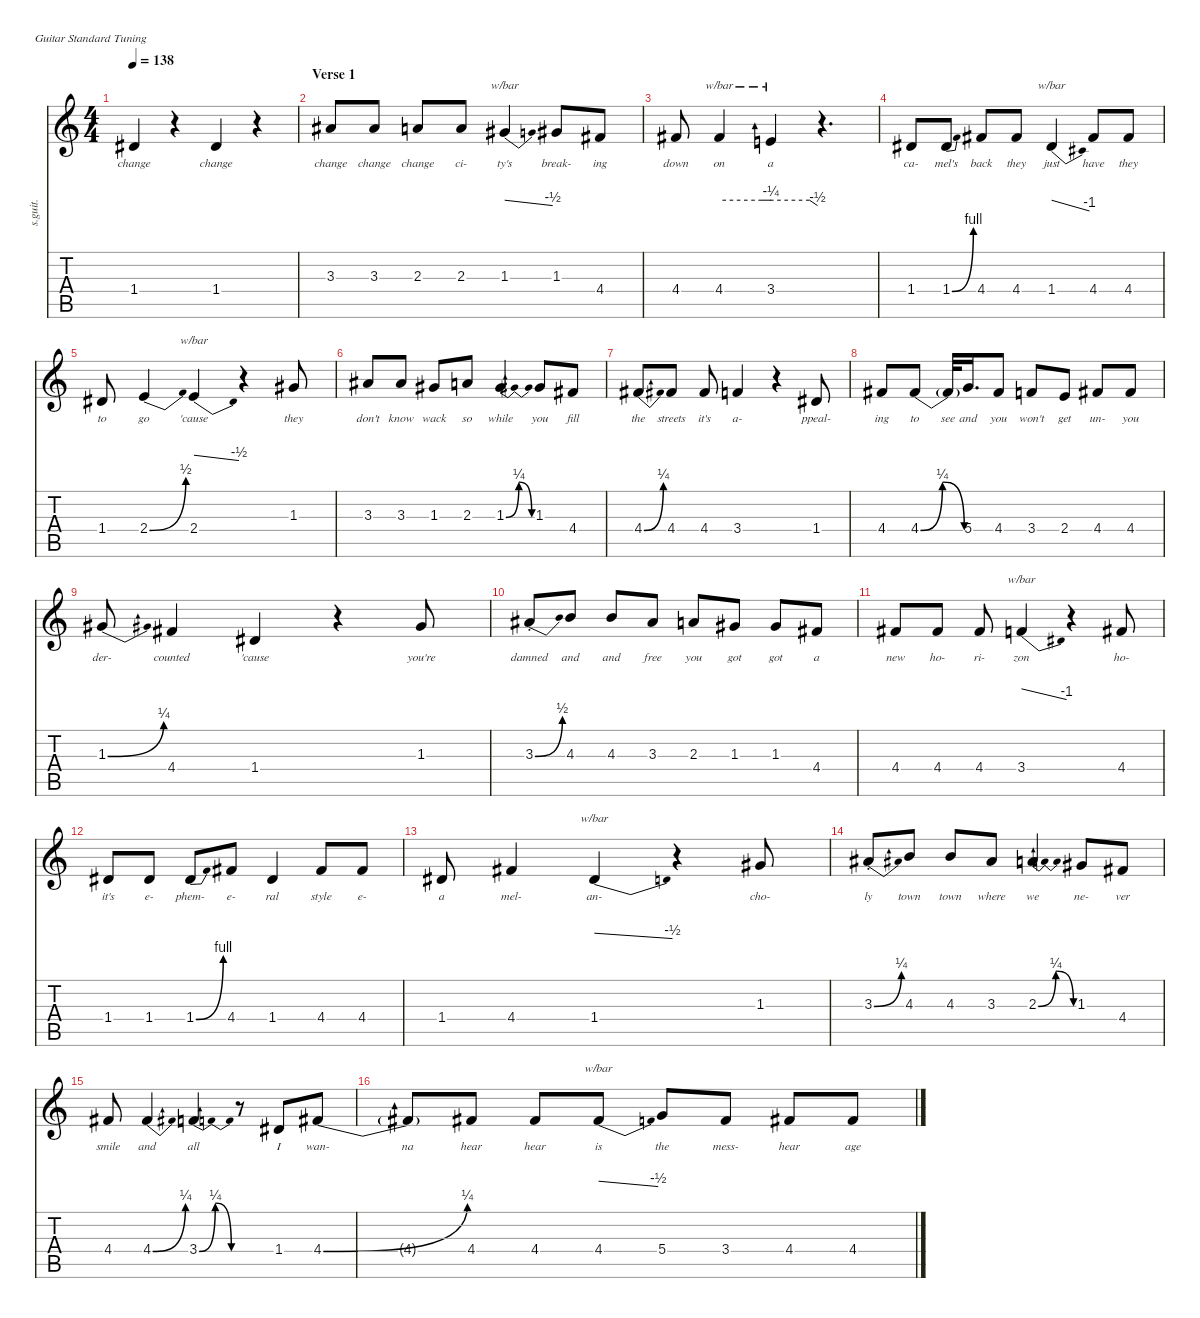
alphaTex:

\defaultSystemsLayout 4
\hideDynamics
\bracketExtendMode nobrackets
\track ("Stuart \"2D\" Pot | Overall Vocals" "s.guit.") {instrument clarinet}
\staff {score tabs}
\tuning (E4 B3 G3 D3 A2 E2)
\displaytranspose 12
\ts (4 4)
\tempo 138
\clef g2
\ks c
1.4{acc #}.4{lyrics (0 "change") lyrics (1 "") lyrics (2 "") lyrics (3 "") lyrics (4 "") dy f} r.4 1.4{acc #}.4{lyrics (0 "change") lyrics (1 "") lyrics (2 "") lyrics (3 "") lyrics (4 "")} r.4 |
\section ("" "Verse 1")
3.3{acc #}.8{lyrics (0 "change") lyrics (1 "") lyrics (2 "") lyrics (3 "") lyrics (4 "")} 3.3{acc #}.8{lyrics (0 "change") lyrics (1 "") lyrics (2 "") lyrics (3 "") lyrics (4 "")} 2.3.8{lyrics (0 "change") lyrics (1 "") lyrics (2 "") lyrics (3 "") lyrics (4 "")} 2.3.8{lyrics (0 "ci-") lyrics (1 "") lyrics (2 "") lyrics (3 "") lyrics (4 "")} 1.3{acc #}.4{tbe (dive default 0 0 60 -2) lyrics (0 "ty's") lyrics (1 "") lyrics (2 "") lyrics (3 "") lyrics (4 "")} 1.3{acc #}.8{lyrics (0 "break-") lyrics (1 "") lyrics (2 "") lyrics (3 "") lyrics (4 "")} 4.4{acc #}.8{lyrics (0 "ing") lyrics (1 "") lyrics (2 "") lyrics (3 "") lyrics (4 "")} |
4.4{acc #}.8{lyrics (0 "down") lyrics (1 "") lyrics (2 "") lyrics (3 "") lyrics (4 "")} 4.4{acc #}.4{tbe (custom default 0 0 49.8 0 49.8 0 60 -1) lyrics (0 "on") lyrics (1 "") lyrics (2 "") lyrics (3 "") lyrics (4 "")} 3.4.4{tbe (custom default 0 -1 49.8 -1 49.8 -1 60 -2) lyrics (0 "a") lyrics (1 "") lyrics (2 "") lyrics (3 "") lyrics (4 "")} r.4{d} |
1.4{acc #}.8{lyrics (0 "ca-") lyrics (1 "") lyrics (2 "") lyrics (3 "") lyrics (4 "")} 1.4{be (bend 0 0 60 4) acc #}.8{lyrics (0 "mel's") lyrics (1 "") lyrics (2 "") lyrics (3 "") lyrics (4 "")} 4.4{acc #}.8{lyrics (0 "back") lyrics (1 "") lyrics (2 "") lyrics (3 "") lyrics (4 "")} 4.4{acc #}.8{lyrics (0 "they") lyrics (1 "") lyrics (2 "") lyrics (3 "") lyrics (4 "")} 1.4{acc #}.4{tbe (dive default 0 0 60 -4) lyrics (0 "just") lyrics (1 "") lyrics (2 "") lyrics (3 "") lyrics (4 "")} 4.4{acc #}.8{lyrics (0 "have") lyrics (1 "") lyrics (2 "") lyrics (3 "") lyrics (4 "")} 4.4{acc #}.8{lyrics (0 "they") lyrics (1 "") lyrics (2 "") lyrics (3 "") lyrics (4 "")} |
1.4{acc #}.8{lyrics (0 "to") lyrics (1 "") lyrics (2 "") lyrics (3 "") lyrics (4 "")} 2.4{be (bend 0 0 60 2)}.4{lyrics (0 "go") lyrics (1 "") lyrics (2 "") lyrics (3 "") lyrics (4 "")} 2.4.4{tbe (dive default 0 0 60 -2) lyrics (0 "'cause") lyrics (1 "") lyrics (2 "") lyrics (3 "") lyrics (4 "")} r.4 1.3{acc #}.8{lyrics (0 "they") lyrics (1 "") lyrics (2 "") lyrics (3 "") lyrics (4 "")} |
3.3{acc #}.8{lyrics (0 "don't") lyrics (1 "") lyrics (2 "") lyrics (3 "") lyrics (4 "")} 3.3{acc #}.8{lyrics (0 "know") lyrics (1 "") lyrics (2 "") lyrics (3 "") lyrics (4 "")} 1.3{acc #}.8{lyrics (0 "wack") lyrics (1 "") lyrics (2 "") lyrics (3 "") lyrics (4 "")} 2.3.8{lyrics (0 "so") lyrics (1 "") lyrics (2 "") lyrics (3 "") lyrics (4 "")} 1.3{be (bendrelease 0 0 30 1 30 1 60 0) acc #}.4{lyrics (0 "while") lyrics (1 "") lyrics (2 "") lyrics (3 "") lyrics (4 "")} 1.3{acc #}.8{lyrics (0 "you") lyrics (1 "") lyrics (2 "") lyrics (3 "") lyrics (4 "")} 4.4{acc #}.8{lyrics (0 "fill") lyrics (1 "") lyrics (2 "") lyrics (3 "") lyrics (4 "")} |
4.4{be (bend 0 0 60 1) acc #}.8{lyrics (0 "the") lyrics (1 "") lyrics (2 "") lyrics (3 "") lyrics (4 "")} 4.4{acc #}.8{lyrics (0 "streets") lyrics (1 "") lyrics (2 "") lyrics (3 "") lyrics (4 "")} 4.4{acc #}.8{lyrics (0 "it's") lyrics (1 "") lyrics (2 "") lyrics (3 "") lyrics (4 "")} 3.4.4{lyrics (0 "a-") lyrics (1 "") lyrics (2 "") lyrics (3 "") lyrics (4 "")} r.4 1.4{acc #}.8{lyrics (0 "ppeal-") lyrics (1 "") lyrics (2 "") lyrics (3 "") lyrics (4 "")} |
4.4{acc #}.8{lyrics (0 "ing") lyrics (1 "") lyrics (2 "") lyrics (3 "") lyrics (4 "")} 4.4{be (bendrelease 0 0 30 1 30 1 60 0) acc #}.8{lyrics (0 "to") lyrics (1 "") lyrics (2 "") lyrics (3 "") lyrics (4 "")} 4.4{t acc #}.32{lyrics (0 "see") lyrics (1 "") lyrics (2 "") lyrics (3 "") lyrics (4 "")} 5.4.16{d lyrics (0 "and") lyrics (1 "") lyrics (2 "") lyrics (3 "") lyrics (4 "")} 4.4{acc #}.8{lyrics (0 "you") lyrics (1 "") lyrics (2 "") lyrics (3 "") lyrics (4 "")} 3.4.8{lyrics (0 "won't") lyrics (1 "") lyrics (2 "") lyrics (3 "") lyrics (4 "")} 2.4.8{lyrics (0 "get") lyrics (1 "") lyrics (2 "") lyrics (3 "") lyrics (4 "")} 4.4{acc #}.8{lyrics (0 "un-") lyrics (1 "") lyrics (2 "") lyrics (3 "") lyrics (4 "")} 4.4{acc #}.8{lyrics (0 "you") lyrics (1 "") lyrics (2 "") lyrics (3 "") lyrics (4 "")} |
1.3{be (bend 0 0 60 1) acc #}.8{lyrics (0 "der-") lyrics (1 "") lyrics (2 "") lyrics (3 "") lyrics (4 "")} 4.4{acc #}.4{lyrics (0 "counted") lyrics (1 "") lyrics (2 "") lyrics (3 "") lyrics (4 "")} 1.4{acc #}.4{lyrics (0 "'cause") lyrics (1 "") lyrics (2 "") lyrics (3 "") lyrics (4 "")} r.4 1.3{acc #}.8{lyrics (0 "you're") lyrics (1 "") lyrics (2 "") lyrics (3 "") lyrics (4 "")} |
3.3{be (bend 0 0 60 2) st acc #}.8{lyrics (0 "damned") lyrics (1 "") lyrics (2 "") lyrics (3 "") lyrics (4 "")} 4.3.8{lyrics (0 "and") lyrics (1 "") lyrics (2 "") lyrics (3 "") lyrics (4 "")} 4.3.8{lyrics (0 "and") lyrics (1 "") lyrics (2 "") lyrics (3 "") lyrics (4 "")} 3.3{acc #}.8{lyrics (0 "free") lyrics (1 "") lyrics (2 "") lyrics (3 "") lyrics (4 "")} 2.3.8{lyrics (0 "you") lyrics (1 "") lyrics (2 "") lyrics (3 "") lyrics (4 "")} 1.3{acc #}.8{lyrics (0 "got") lyrics (1 "") lyrics (2 "") lyrics (3 "") lyrics (4 "")} 1.3{acc #}.8{lyrics (0 "got") lyrics (1 "") lyrics (2 "") lyrics (3 "") lyrics (4 "")} 4.4{acc #}.8{lyrics (0 "a") lyrics (1 "") lyrics (2 "") lyrics (3 "") lyrics (4 "")} |
4.4{acc #}.8{lyrics (0 "new") lyrics (1 "") lyrics (2 "") lyrics (3 "") lyrics (4 "")} 4.4{acc #}.8{lyrics (0 "ho-") lyrics (1 "") lyrics (2 "") lyrics (3 "") lyrics (4 "")} 4.4{acc #}.8{lyrics (0 "ri-") lyrics (1 "") lyrics (2 "") lyrics (3 "") lyrics (4 "")} 3.4.4{tbe (dive default 0 0 60 -4) lyrics (0 "zon") lyrics (1 "") lyrics (2 "") lyrics (3 "") lyrics (4 "")} r.4 4.4{acc #}.8{lyrics (0 "ho-") lyrics (1 "") lyrics (2 "") lyrics (3 "") lyrics (4 "")} |
1.4{acc #}.8{lyrics (0 "it's") lyrics (1 "") lyrics (2 "") lyrics (3 "") lyrics (4 "")} 1.4{acc #}.8{lyrics (0 "e-") lyrics (1 "") lyrics (2 "") lyrics (3 "") lyrics (4 "")} 1.4{be (bend 0 0 60 4) acc #}.8{lyrics (0 "phem-") lyrics (1 "") lyrics (2 "") lyrics (3 "") lyrics (4 "")} 4.4{acc #}.8{lyrics (0 "e-") lyrics (1 "") lyrics (2 "") lyrics (3 "") lyrics (4 "")} 1.4{acc #}.4{lyrics (0 "ral") lyrics (1 "") lyrics (2 "") lyrics (3 "") lyrics (4 "")} 4.4{acc #}.8{lyrics (0 "style") lyrics (1 "") lyrics (2 "") lyrics (3 "") lyrics (4 "")} 4.4{acc #}.8{lyrics (0 "e-") lyrics (1 "") lyrics (2 "") lyrics (3 "") lyrics (4 "")} |
1.4{acc #}.8{lyrics (0 "a") lyrics (1 "") lyrics (2 "") lyrics (3 "") lyrics (4 "")} 4.4{acc #}.4{lyrics (0 "mel-") lyrics (1 "") lyrics (2 "") lyrics (3 "") lyrics (4 "")} 1.4{acc #}.4{tbe (dive default 0 0 60 -2) lyrics (0 "an-") lyrics (1 "") lyrics (2 "") lyrics (3 "") lyrics (4 "")} r.4 1.3{acc #}.8{lyrics (0 "cho-") lyrics (1 "") lyrics (2 "") lyrics (3 "") lyrics (4 "")} |
3.3{be (bend 0 0 60 1) st acc #}.8{lyrics (0 "ly") lyrics (1 "") lyrics (2 "") lyrics (3 "") lyrics (4 "")} 4.3.8{lyrics (0 "town") lyrics (1 "") lyrics (2 "") lyrics (3 "") lyrics (4 "")} 4.3.8{lyrics (0 "town") lyrics (1 "") lyrics (2 "") lyrics (3 "") lyrics (4 "")} 3.3{acc #}.8{lyrics (0 "where") lyrics (1 "") lyrics (2 "") lyrics (3 "") lyrics (4 "")} 2.3{be (bendrelease 0 0 49.8 1 49.8 1 60 0)}.4{lyrics (0 "we") lyrics (1 "") lyrics (2 "") lyrics (3 "") lyrics (4 "")} 1.3{acc #}.8{lyrics (0 "ne-") lyrics (1 "") lyrics (2 "") lyrics (3 "") lyrics (4 "")} 4.4{acc #}.8{lyrics (0 "ver") lyrics (1 "") lyrics (2 "") lyrics (3 "") lyrics (4 "")} |
4.4{acc #}.8{lyrics (0 "smile") lyrics (1 "") lyrics (2 "") lyrics (3 "") lyrics (4 "")} 4.4{be (bend 0 0 60 1) acc #}.4{lyrics (0 "and") lyrics (1 "") lyrics (2 "") lyrics (3 "") lyrics (4 "")} 3.4{be (bendrelease 0 0 30 1 30 1 60 0)}.4{lyrics (0 "all") lyrics (1 "") lyrics (2 "") lyrics (3 "") lyrics (4 "")} r.8 1.4{acc #}.8{lyrics (0 "I") lyrics (1 "") lyrics (2 "") lyrics (3 "") lyrics (4 "")} 4.4{be (bend 0 0 60 1) acc #}.8{lyrics (0 "wan-") lyrics (1 "") lyrics (2 "") lyrics (3 "") lyrics (4 "")} |
4.4{t acc #}.8{lyrics (0 "na") lyrics (1 "") lyrics (2 "") lyrics (3 "") lyrics (4 "")} 4.4{acc #}.8{lyrics (0 "hear") lyrics (1 "") lyrics (2 "") lyrics (3 "") lyrics (4 "")} 4.4{acc #}.8{lyrics (0 "hear") lyrics (1 "") lyrics (2 "") lyrics (3 "") lyrics (4 "")} 4.4{acc #}.8{tbe (dive default 0 0 60 -2) lyrics (0 "is") lyrics (1 "") lyrics (2 "") lyrics (3 "") lyrics (4 "")} 5.4.8{lyrics (0 "the") lyrics (1 "") lyrics (2 "") lyrics (3 "") lyrics (4 "")} 3.4.8{lyrics (0 "mess-") lyrics (1 "") lyrics (2 "") lyrics (3 "") lyrics (4 "")} 4.4{acc #}.8{lyrics (0 "hear") lyrics (1 "") lyrics (2 "") lyrics (3 "") lyrics (4 "")} 4.4{acc #}.8{lyrics (0 "age") lyrics (1 "") lyrics (2 "") lyrics (3 "") lyrics (4 "")}
